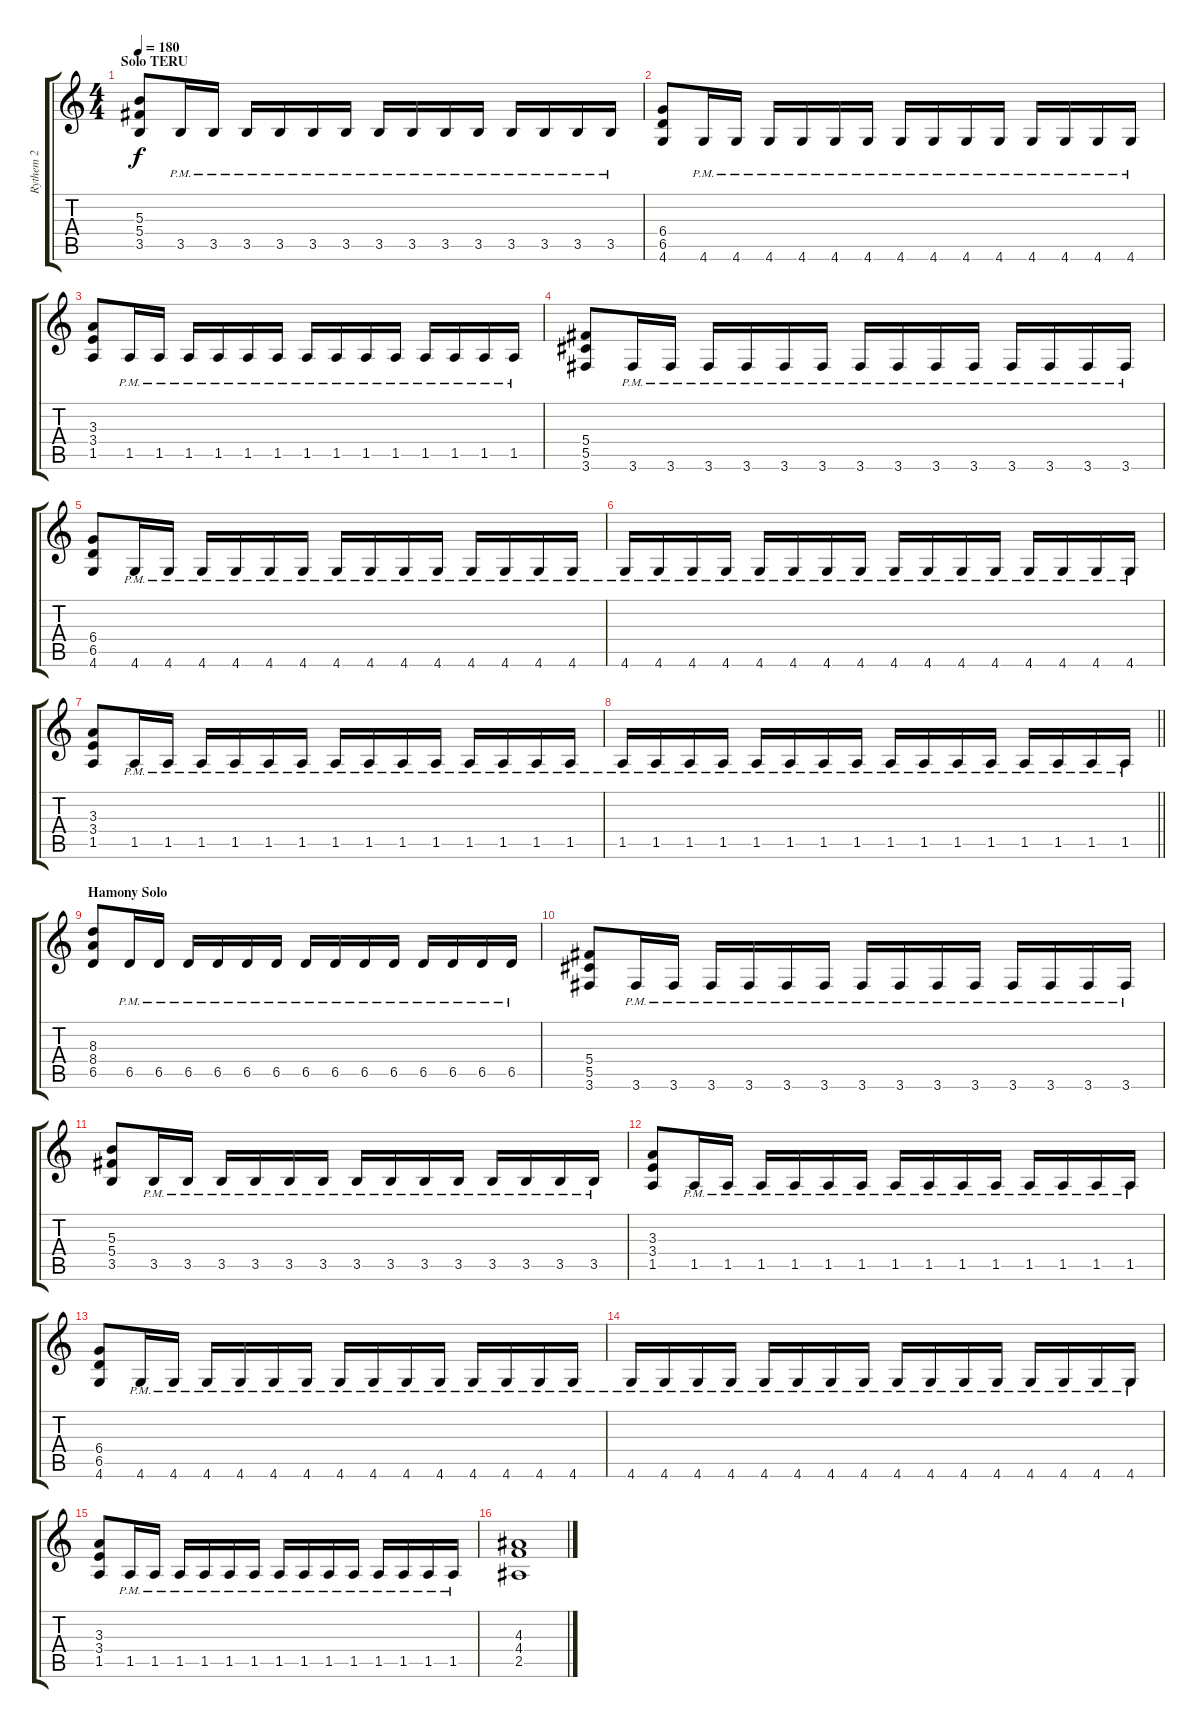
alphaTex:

\track ("Rythem 2" "Rythem 2") {instrument distortionguitar}
\staff {score tabs}
\tuning (Eb4 Bb3 Gb3 Db3 Ab2 Eb2) {hide}
\ts (4 4)
\section ("" "Solo TERU")
\tempo 180
\clef g2
\ks c
(5.3 5.4 3.5).8{dy f} 3.5{pm}.16 3.5{pm}.16 3.5{pm}.16 3.5{pm}.16 3.5{pm}.16 3.5{pm}.16 3.5{pm}.16 3.5{pm}.16 3.5{pm}.16 3.5{pm}.16 3.5{pm}.16 3.5{pm}.16 3.5{pm}.16 3.5{pm}.16 |
(6.4 6.5 4.6).8 4.6{pm}.16 4.6{pm}.16 4.6{pm}.16 4.6{pm}.16 4.6{pm}.16 4.6{pm}.16 4.6{pm}.16 4.6{pm}.16 4.6{pm}.16 4.6{pm}.16 4.6{pm}.16 4.6{pm}.16 4.6{pm}.16 4.6{pm}.16 |
(3.3 3.4 1.5).8 1.5{pm}.16 1.5{pm}.16 1.5{pm}.16 1.5{pm}.16 1.5{pm}.16 1.5{pm}.16 1.5{pm}.16 1.5{pm}.16 1.5{pm}.16 1.5{pm}.16 1.5{pm}.16 1.5{pm}.16 1.5{pm}.16 1.5{pm}.16 |
(5.4 5.5 3.6).8 3.6{pm}.16 3.6{pm}.16 3.6{pm}.16 3.6{pm}.16 3.6{pm}.16 3.6{pm}.16 3.6{pm}.16 3.6{pm}.16 3.6{pm}.16 3.6{pm}.16 3.6{pm}.16 3.6{pm}.16 3.6{pm}.16 3.6{pm}.16 |
(6.4 6.5 4.6).8 4.6{pm}.16 4.6{pm}.16 4.6{pm}.16 4.6{pm}.16 4.6{pm}.16 4.6{pm}.16 4.6{pm}.16 4.6{pm}.16 4.6{pm}.16 4.6{pm}.16 4.6{pm}.16 4.6{pm}.16 4.6{pm}.16 4.6{pm}.16 |
4.6{pm}.16 4.6{pm}.16 4.6{pm}.16 4.6{pm}.16 4.6{pm}.16 4.6{pm}.16 4.6{pm}.16 4.6{pm}.16 4.6{pm}.16 4.6{pm}.16 4.6{pm}.16 4.6{pm}.16 4.6{pm}.16 4.6{pm}.16 4.6{pm}.16 4.6{pm}.16 |
(3.3 3.4 1.5).8 1.5{pm}.16 1.5{pm}.16 1.5{pm}.16 1.5{pm}.16 1.5{pm}.16 1.5{pm}.16 1.5{pm}.16 1.5{pm}.16 1.5{pm}.16 1.5{pm}.16 1.5{pm}.16 1.5{pm}.16 1.5{pm}.16 1.5{pm}.16 |
\barLineRight lightlight
1.5{pm}.16 1.5{pm}.16 1.5{pm}.16 1.5{pm}.16 1.5{pm}.16 1.5{pm}.16 1.5{pm}.16 1.5{pm}.16 1.5{pm}.16 1.5{pm}.16 1.5{pm}.16 1.5{pm}.16 1.5{pm}.16 1.5{pm}.16 1.5{pm}.16 1.5{pm}.16 |
\section ("" "Hamony Solo")
(8.3 8.4 6.5).8 6.5{pm}.16 6.5{pm}.16 6.5{pm}.16 6.5{pm}.16 6.5{pm}.16 6.5{pm}.16 6.5{pm}.16 6.5{pm}.16 6.5{pm}.16 6.5{pm}.16 6.5{pm}.16 6.5{pm}.16 6.5{pm}.16 6.5{pm}.16 |
(5.4 5.5 3.6).8 3.6{pm}.16 3.6{pm}.16 3.6{pm}.16 3.6{pm}.16 3.6{pm}.16 3.6{pm}.16 3.6{pm}.16 3.6{pm}.16 3.6{pm}.16 3.6{pm}.16 3.6{pm}.16 3.6{pm}.16 3.6{pm}.16 3.6{pm}.16 |
(5.3 5.4 3.5).8 3.5{pm}.16 3.5{pm}.16 3.5{pm}.16 3.5{pm}.16 3.5{pm}.16 3.5{pm}.16 3.5{pm}.16 3.5{pm}.16 3.5{pm}.16 3.5{pm}.16 3.5{pm}.16 3.5{pm}.16 3.5{pm}.16 3.5{pm}.16 |
(3.3 3.4 1.5).8 1.5{pm}.16 1.5{pm}.16 1.5{pm}.16 1.5{pm}.16 1.5{pm}.16 1.5{pm}.16 1.5{pm}.16 1.5{pm}.16 1.5{pm}.16 1.5{pm}.16 1.5{pm}.16 1.5{pm}.16 1.5{pm}.16 1.5{pm}.16 |
(6.4 6.5 4.6).8 4.6{pm}.16 4.6{pm}.16 4.6{pm}.16 4.6{pm}.16 4.6{pm}.16 4.6{pm}.16 4.6{pm}.16 4.6{pm}.16 4.6{pm}.16 4.6{pm}.16 4.6{pm}.16 4.6{pm}.16 4.6{pm}.16 4.6{pm}.16 |
4.6{pm}.16 4.6{pm}.16 4.6{pm}.16 4.6{pm}.16 4.6{pm}.16 4.6{pm}.16 4.6{pm}.16 4.6{pm}.16 4.6{pm}.16 4.6{pm}.16 4.6{pm}.16 4.6{pm}.16 4.6{pm}.16 4.6{pm}.16 4.6{pm}.16 4.6{pm}.16 |
(3.3 3.4 1.5).8 1.5{pm}.16 1.5{pm}.16 1.5{pm}.16 1.5{pm}.16 1.5{pm}.16 1.5{pm}.16 1.5{pm}.16 1.5{pm}.16 1.5{pm}.16 1.5{pm}.16 1.5{pm}.16 1.5{pm}.16 1.5{pm}.16 1.5{pm}.16 |
(4.3 4.4 2.5).1
